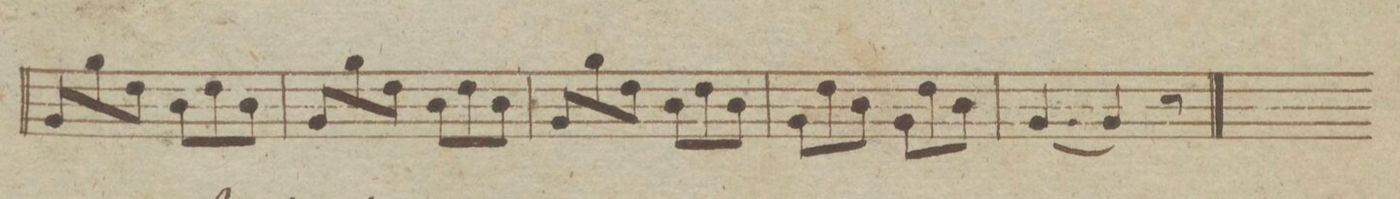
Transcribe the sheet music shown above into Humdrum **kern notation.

**kern	**dynam
*I"Fagotto Secondo.	*
*clefF4	*
*k[b-e-]	*
*met(c)	*
*M6/8	*
8BB-/L	.
8B-\	.
8F\J	.
8D\L	.
8F\	.
8D\J	.
=221	=221
8BB-/L	.
8B-\	.
8F\J	.
8D\L	.
8F\	.
8D\J	.
=222	=222
8BB-/L	.
8B-\	.
8F\J	.
8D\L	.
8F\	.
8D\J	.
=223	=223
8BB-\L	.
8F\	.
8D\J	.
8BB-\L	.
8F\	.
8D\J	.
=224	=224
[4.BB-/	.
4BB-/]	.
8r	.
==	==
*-	*-
